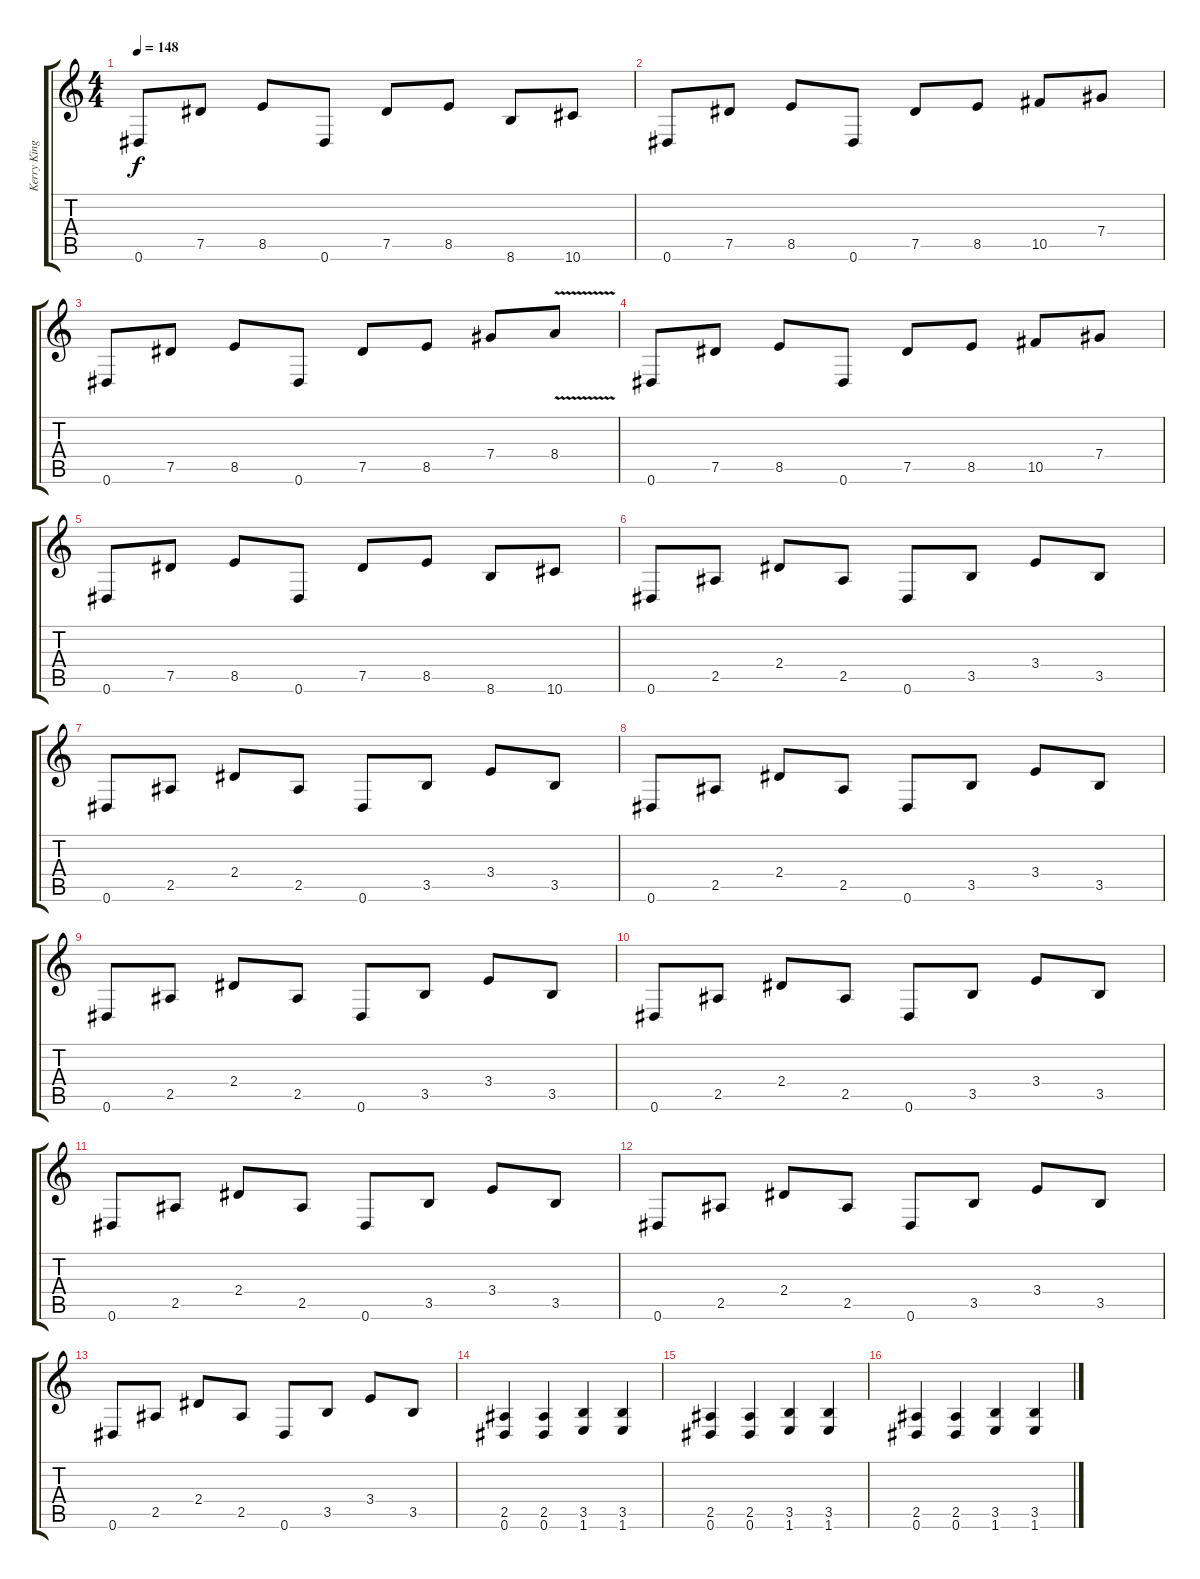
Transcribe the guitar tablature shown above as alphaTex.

\track ("Kerry King" "Kerry King") {instrument distortionguitar}
\staff {score tabs}
\tuning (Eb4 Bb3 Gb3 Db3 Ab2 Eb2) {hide}
\ts (4 4)
\tempo 148
\clef g2
\ks c
0.6.8{dy f} 7.5.8 8.5.8 0.6.8 7.5.8 8.5.8 8.6.8 10.6.8 |
0.6.8 7.5.8 8.5.8 0.6.8 7.5.8 8.5.8 10.5.8 7.4.8 |
0.6.8 7.5.8 8.5.8 0.6.8 7.5.8 8.5.8 7.4.8 8.4{v}.8 |
0.6.8 7.5.8 8.5.8 0.6.8 7.5.8 8.5.8 10.5.8 7.4.8 |
0.6.8 7.5.8 8.5.8 0.6.8 7.5.8 8.5.8 8.6.8 10.6.8 |
0.6.8 2.5.8 2.4.8 2.5.8 0.6.8 3.5.8 3.4.8 3.5.8 |
0.6.8 2.5.8 2.4.8 2.5.8 0.6.8 3.5.8 3.4.8 3.5.8 |
0.6.8 2.5.8 2.4.8 2.5.8 0.6.8 3.5.8 3.4.8 3.5.8 |
0.6.8 2.5.8 2.4.8 2.5.8 0.6.8 3.5.8 3.4.8 3.5.8 |
0.6.8 2.5.8 2.4.8 2.5.8 0.6.8 3.5.8 3.4.8 3.5.8 |
0.6.8 2.5.8 2.4.8 2.5.8 0.6.8 3.5.8 3.4.8 3.5.8 |
0.6.8 2.5.8 2.4.8 2.5.8 0.6.8 3.5.8 3.4.8 3.5.8 |
0.6.8 2.5.8 2.4.8 2.5.8 0.6.8 3.5.8 3.4.8 3.5.8 |
(2.5 0.6).4 (2.5 0.6).4 (3.5 1.6).4 (3.5 1.6).4 |
(2.5 0.6).4 (2.5 0.6).4 (3.5 1.6).4 (3.5 1.6).4 |
(2.5 0.6).4 (2.5 0.6).4 (3.5 1.6).4 (3.5 1.6).4
